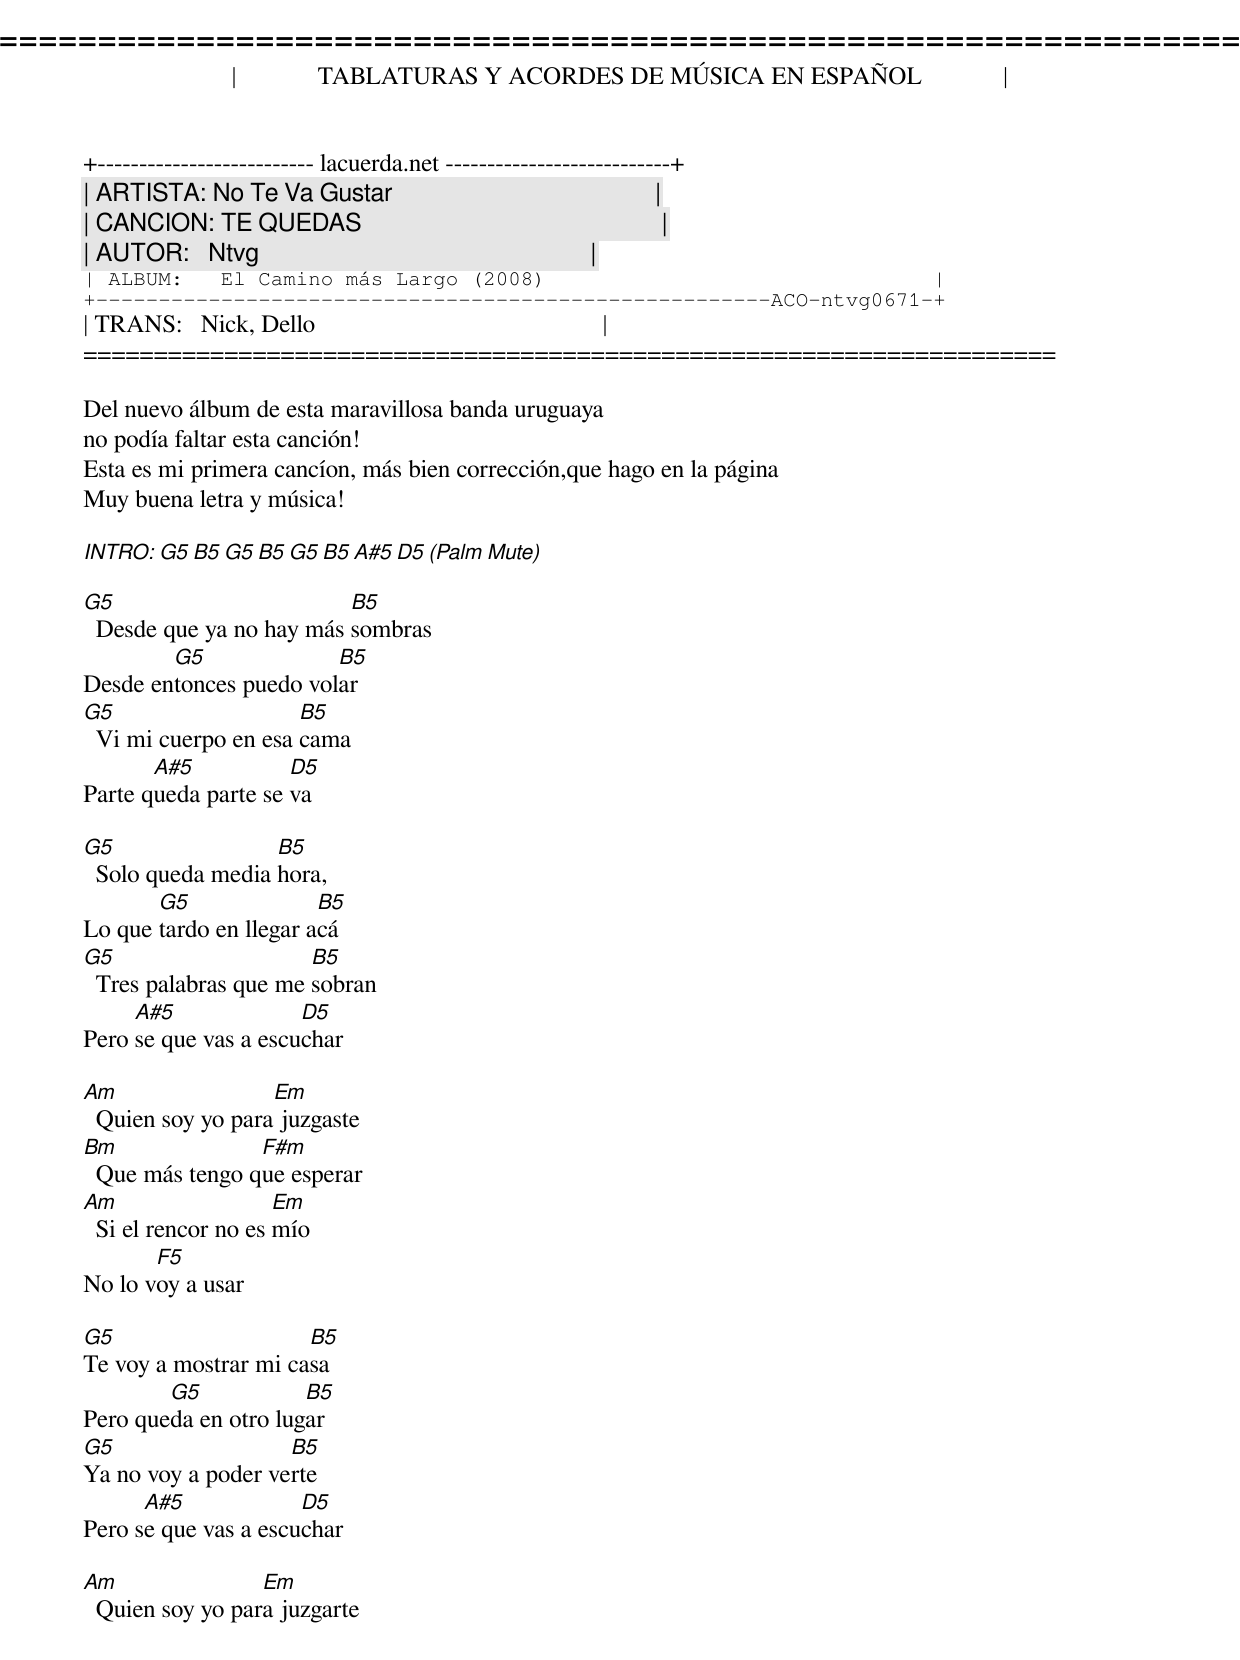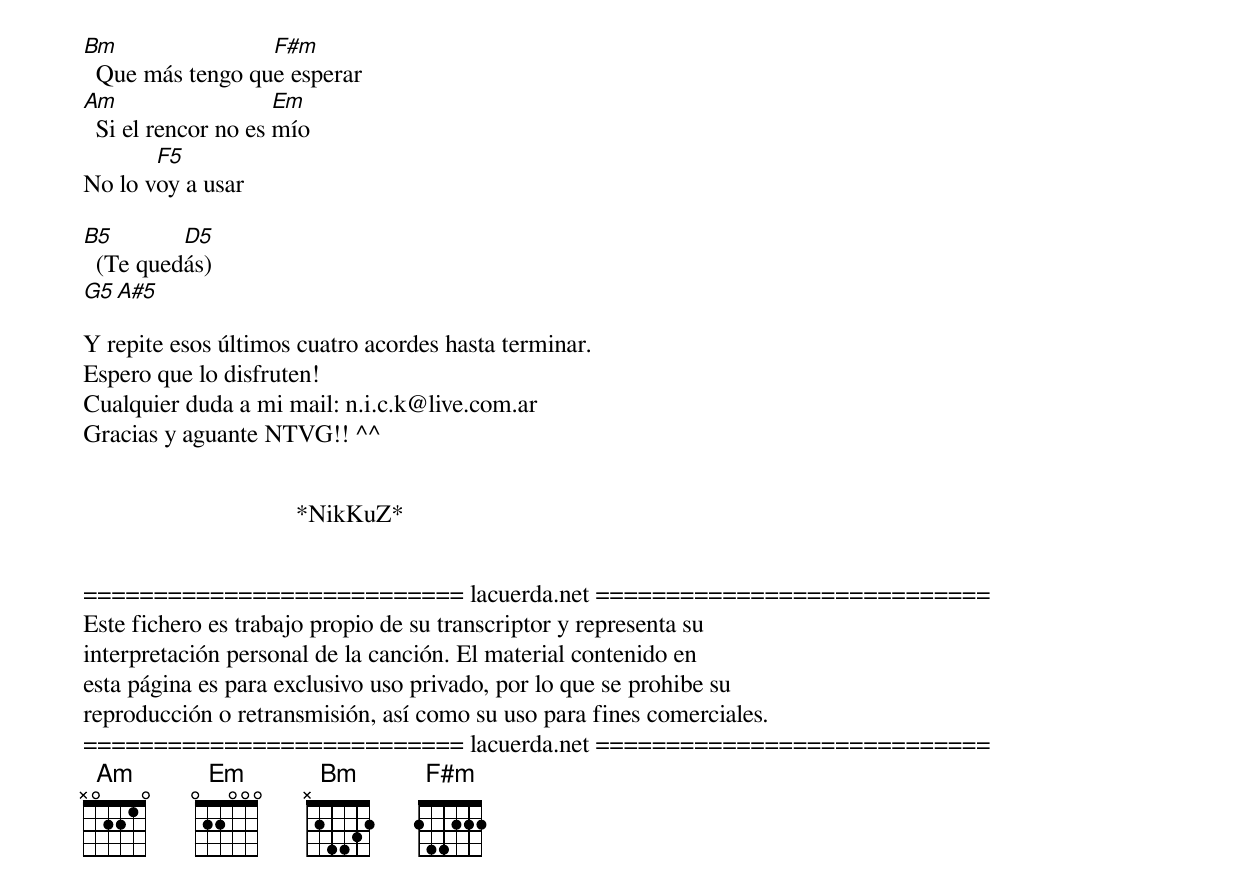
=====================================================================
|             TABLATURAS Y ACORDES DE MÚSICA EN ESPAÑOL             |
+-------------------------- lacuerda.net ---------------------------+
| ARTISTA: No Te Va Gustar                                          |
| CANCION: TE QUEDAS                                                |
| AUTOR:   Ntvg                                                     |
| ALBUM:   El Camino más Largo (2008)                               |
+------------------------------------------------------ACO-ntvg0671-+
| TRANS:   Nick, Dello                                              |
=====================================================================

Del nuevo álbum de esta maravillosa banda uruguaya
no podía faltar esta canción!
Esta es mi primera cancíon, más bien corrección,que hago en la página
Muy buena letra y música!

INTRO: G5 B5 G5 B5 G5 B5 A#5 D5 (Palm Mute)

G5                        B5
  Desde que ya no hay más sombras
        G5              B5
Desde entonces puedo volar
G5                    B5
  Vi mi cuerpo en esa cama
       A#5           D5
Parte queda parte se va

G5                 B5
  Solo queda media hora,
       G5               B5
Lo que tardo en llegar acá
G5                     B5
  Tres palabras que me sobran
     A#5              D5
Pero se que vas a escuchar

Am                 Em
  Quien soy yo para juzgaste
Bm               F#m
  Que más tengo que esperar
Am                   Em
  Si el rencor no es mío
       F5
No lo voy a usar

G5                    B5
Te voy a mostrar mi casa
        G5            B5
Pero queda en otro lugar
G5                  B5
Ya no voy a poder verte
      A#5             D5
Pero se que vas a escuchar

Am                Em
  Quien soy yo para juzgarte
Bm                F#m
  Que más tengo que esperar
Am                   Em
  Si el rencor no es mío
       F5
No lo voy a usar

B5        D5
  (Te quedás)
G5       A#5

Y repite esos últimos cuatro acordes hasta terminar.
Espero que lo disfruten!
Cualquier duda a mi mail: n.i.c.k@live.com.ar
Gracias y aguante NTVG!! ^^


                                  *NikKuZ*


=========================== lacuerda.net ============================
Este fichero es trabajo propio de su transcriptor y representa su
interpretación personal de la canción. El material contenido en
esta página es para exclusivo uso privado, por lo que se prohibe su
reproducción o retransmisión, así como su uso para fines comerciales.
=========================== lacuerda.net ============================
